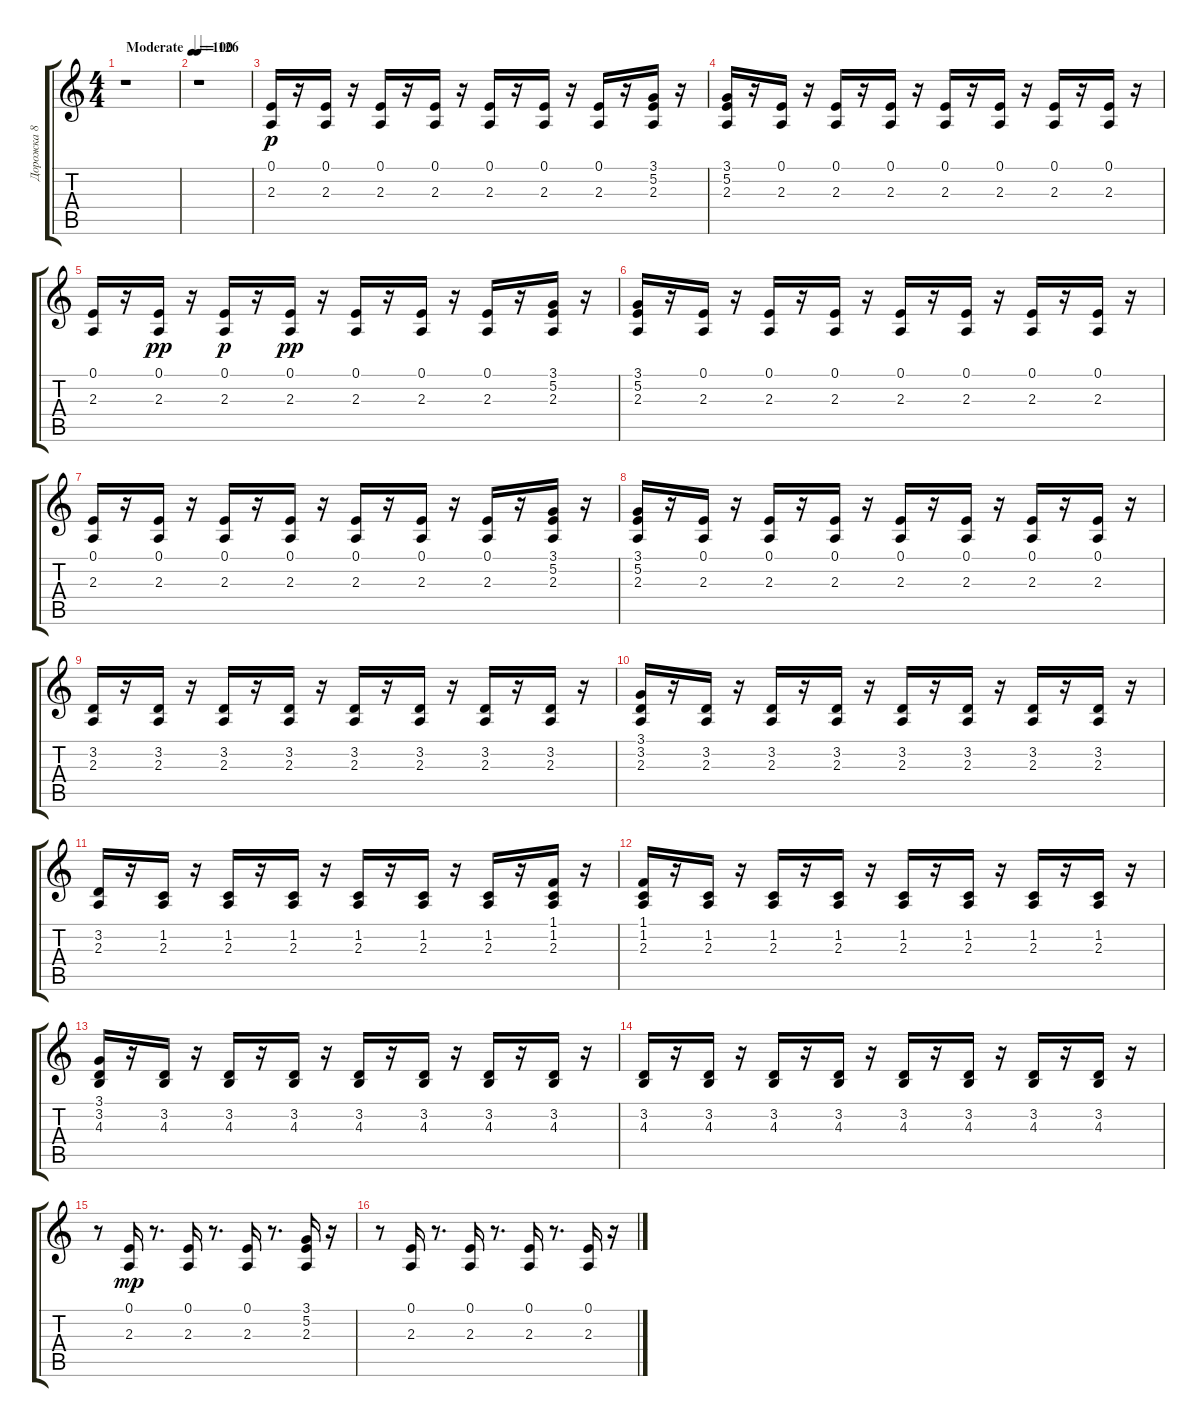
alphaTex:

\track ("Дорожка 8" "Дорожка 8") {instrument fx7echoes}
\staff {score tabs}
\tuning (E4 B3 G3 D3 A2 E2) {hide}
\ts (4 4)
\tempo (100 "Moderate")
\clef g2
\ks c
r.1{dy p instrument fx7echoes} |
\tempo 126
r.1 |
(0.1 2.3).16 r.16 (0.1 2.3).16 r.16 (0.1 2.3).16 r.16 (0.1 2.3).16 r.16 (0.1 2.3).16 r.16 (0.1 2.3).16 r.16 (0.1 2.3).16 r.16 (3.1 5.2 2.3).16 r.16 |
(3.1 5.2 2.3).16 r.16 (0.1 2.3).16 r.16 (0.1 2.3).16 r.16 (0.1 2.3).16 r.16 (0.1 2.3).16 r.16 (0.1 2.3).16 r.16 (0.1 2.3).16 r.16 (0.1 2.3).16 r.16 |
(0.1 2.3).16 r.16 (0.1 2.3).16{dy pp} r.16 (0.1 2.3).16{dy p} r.16 (0.1 2.3).16{dy pp} r.16 (0.1 2.3).16 r.16 (0.1 2.3).16 r.16 (0.1 2.3).16 r.16 (3.1 5.2 2.3).16 r.16 |
(3.1 5.2 2.3).16 r.16 (0.1 2.3).16 r.16 (0.1 2.3).16 r.16 (0.1 2.3).16 r.16 (0.1 2.3).16 r.16 (0.1 2.3).16 r.16 (0.1 2.3).16 r.16 (0.1 2.3).16 r.16 |
(0.1 2.3).16 r.16 (0.1 2.3).16 r.16 (0.1 2.3).16 r.16 (0.1 2.3).16 r.16 (0.1 2.3).16 r.16 (0.1 2.3).16 r.16 (0.1 2.3).16 r.16 (3.1 5.2 2.3).16 r.16 |
(3.1 5.2 2.3).16 r.16 (0.1 2.3).16 r.16 (0.1 2.3).16 r.16 (0.1 2.3).16 r.16 (0.1 2.3).16 r.16 (0.1 2.3).16 r.16 (0.1 2.3).16 r.16 (0.1 2.3).16 r.16 |
(3.2 2.3).16 r.16 (3.2 2.3).16 r.16 (3.2 2.3).16 r.16 (3.2 2.3).16 r.16 (3.2 2.3).16 r.16 (3.2 2.3).16 r.16 (3.2 2.3).16 r.16 (3.2 2.3).16 r.16 |
(3.1 3.2 2.3).16 r.16 (3.2 2.3).16 r.16 (3.2 2.3).16 r.16 (3.2 2.3).16 r.16 (3.2 2.3).16 r.16 (3.2 2.3).16 r.16 (3.2 2.3).16 r.16 (3.2 2.3).16 r.16 |
(3.2 2.3).16 r.16 (1.2 2.3).16 r.16 (1.2 2.3).16 r.16 (1.2 2.3).16 r.16 (1.2 2.3).16 r.16 (1.2 2.3).16 r.16 (1.2 2.3).16 r.16 (1.1 1.2 2.3).16 r.16 |
(1.1 1.2 2.3).16 r.16 (1.2 2.3).16 r.16 (1.2 2.3).16 r.16 (1.2 2.3).16 r.16 (1.2 2.3).16 r.16 (1.2 2.3).16 r.16 (1.2 2.3).16 r.16 (1.2 2.3).16 r.16 |
(3.1 3.2 4.3).16 r.16 (3.2 4.3).16 r.16 (3.2 4.3).16 r.16 (3.2 4.3).16 r.16 (3.2 4.3).16 r.16 (3.2 4.3).16 r.16 (3.2 4.3).16 r.16 (3.2 4.3).16 r.16 |
(3.2 4.3).16 r.16 (3.2 4.3).16 r.16 (3.2 4.3).16 r.16 (3.2 4.3).16 r.16 (3.2 4.3).16 r.16 (3.2 4.3).16 r.16 (3.2 4.3).16 r.16 (3.2 4.3).16 r.16 |
r.8 (0.1 2.3).16{dy mp} r.8{d} (0.1 2.3).16 r.8{d} (0.1 2.3).16 r.8{d} (3.1 5.2 2.3).16 r.16 |
r.8 (0.1 2.3).16 r.8{d} (0.1 2.3).16 r.8{d} (0.1 2.3).16 r.8{d} (0.1 2.3).16 r.16
